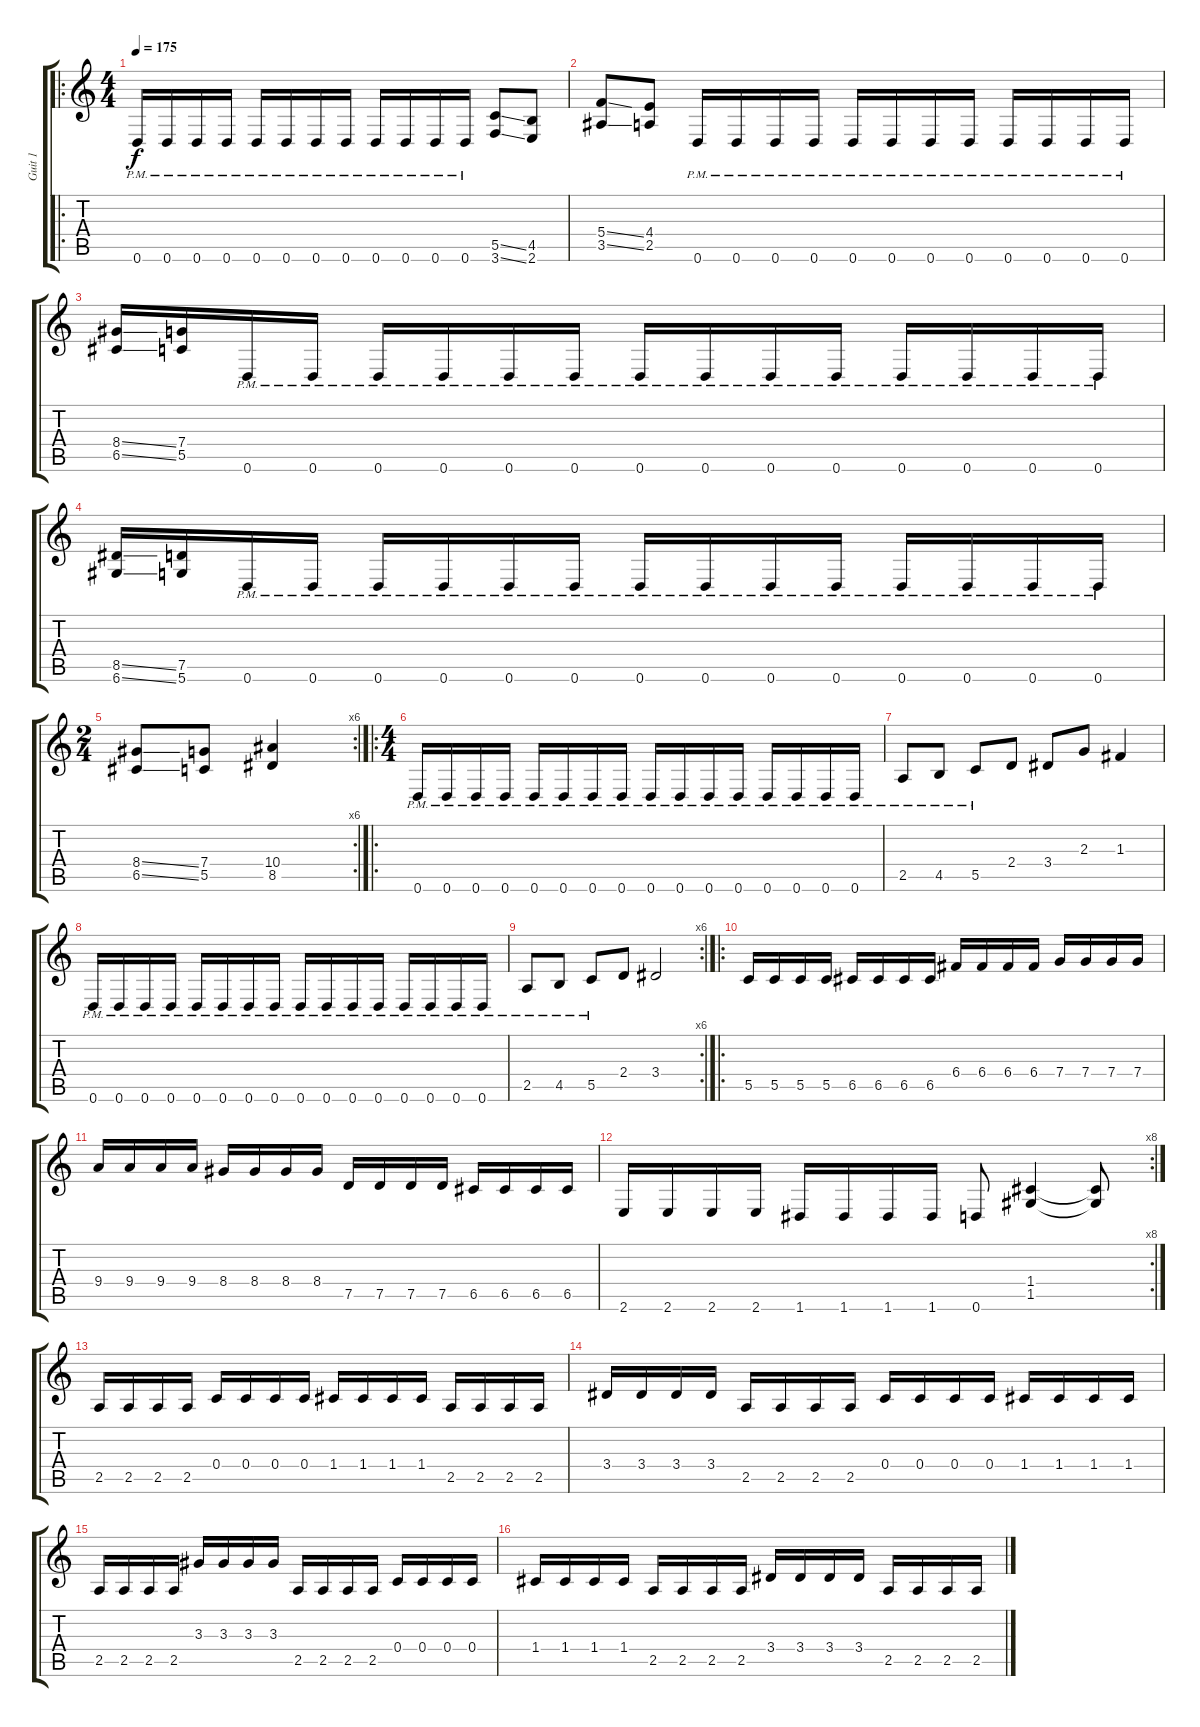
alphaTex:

\track ("Guit 1" "Guit 1") {instrument distortionguitar}
\staff {score tabs}
\tuning (D4 A3 F3 C3 G2 D2) {hide}
\ro
\ts (4 4)
\tempo 175
\clef g2
\ks c
0.6{pm}.16{dy f} 0.6{pm}.16 0.6{pm}.16 0.6{pm}.16 0.6{pm}.16 0.6{pm}.16 0.6{pm}.16 0.6{pm}.16 0.6{pm}.16 0.6{pm}.16 0.6{pm}.16 0.6{pm}.16 (5.5{ss} 3.6{ss}).8 (4.5 2.6).8 |
(5.4{ss} 3.5{ss}).8 (4.4 2.5).8 0.6{pm}.16 0.6{pm}.16 0.6{pm}.16 0.6{pm}.16 0.6{pm}.16 0.6{pm}.16 0.6{pm}.16 0.6{pm}.16 0.6{pm}.16 0.6{pm}.16 0.6{pm}.16 0.6{pm}.16 |
(8.4{ss} 6.5{ss}).16 (7.4 5.5).16 0.6{pm}.16 0.6{pm}.16 0.6{pm}.16 0.6{pm}.16 0.6{pm}.16 0.6{pm}.16 0.6{pm}.16 0.6{pm}.16 0.6{pm}.16 0.6{pm}.16 0.6{pm}.16 0.6{pm}.16 0.6{pm}.16 0.6{pm}.16 |
(8.5{ss} 6.6{ss}).16 (7.5 5.6).16 0.6{pm}.16 0.6{pm}.16 0.6{pm}.16 0.6{pm}.16 0.6{pm}.16 0.6{pm}.16 0.6{pm}.16 0.6{pm}.16 0.6{pm}.16 0.6{pm}.16 0.6{pm}.16 0.6{pm}.16 0.6{pm}.16 0.6{pm}.16 |
\rc 6
\ts (2 4)
(8.4{ss} 6.5{ss}).8 (7.4 5.5).8 (10.4 8.5).4 |
\ro
\ts (4 4)
0.6{pm}.16 0.6{pm}.16 0.6{pm}.16 0.6{pm}.16 0.6{pm}.16 0.6{pm}.16 0.6{pm}.16 0.6{pm}.16 0.6{pm}.16 0.6{pm}.16 0.6{pm}.16 0.6{pm}.16 0.6{pm}.16 0.6{pm}.16 0.6{pm}.16 0.6{pm}.16 |
2.5{pm}.8 4.5{pm}.8 5.5{pm}.8 2.4.8 3.4.8 2.3.8 1.3.4 |
0.6{pm}.16 0.6{pm}.16 0.6{pm}.16 0.6{pm}.16 0.6{pm}.16 0.6{pm}.16 0.6{pm}.16 0.6{pm}.16 0.6{pm}.16 0.6{pm}.16 0.6{pm}.16 0.6{pm}.16 0.6{pm}.16 0.6{pm}.16 0.6{pm}.16 0.6{pm}.16 |
\rc 6
2.5{pm}.8 4.5{pm}.8 5.5{pm}.8 2.4.8 3.4.2 |
\ro
5.5.16 5.5.16 5.5.16 5.5.16 6.5.16 6.5.16 6.5.16 6.5.16 6.4.16 6.4.16 6.4.16 6.4.16 7.4.16 7.4.16 7.4.16 7.4.16 |
9.4.16 9.4.16 9.4.16 9.4.16 8.4.16 8.4.16 8.4.16 8.4.16 7.5.16 7.5.16 7.5.16 7.5.16 6.5.16 6.5.16 6.5.16 6.5.16 |
\rc 8
2.6.16 2.6.16 2.6.16 2.6.16 1.6.16 1.6.16 1.6.16 1.6.16 0.6.8 (1.4 1.5).4 (1.4{t} 1.5{t}).8 |
2.5.16 2.5.16 2.5.16 2.5.16 0.4.16 0.4.16 0.4.16 0.4.16 1.4.16 1.4.16 1.4.16 1.4.16 2.5.16 2.5.16 2.5.16 2.5.16 |
3.4.16 3.4.16 3.4.16 3.4.16 2.5.16 2.5.16 2.5.16 2.5.16 0.4.16 0.4.16 0.4.16 0.4.16 1.4.16 1.4.16 1.4.16 1.4.16 |
2.5.16 2.5.16 2.5.16 2.5.16 3.3.16 3.3.16 3.3.16 3.3.16 2.5.16 2.5.16 2.5.16 2.5.16 0.4.16 0.4.16 0.4.16 0.4.16 |
1.4.16 1.4.16 1.4.16 1.4.16 2.5.16 2.5.16 2.5.16 2.5.16 3.4.16 3.4.16 3.4.16 3.4.16 2.5.16 2.5.16 2.5.16 2.5.16
